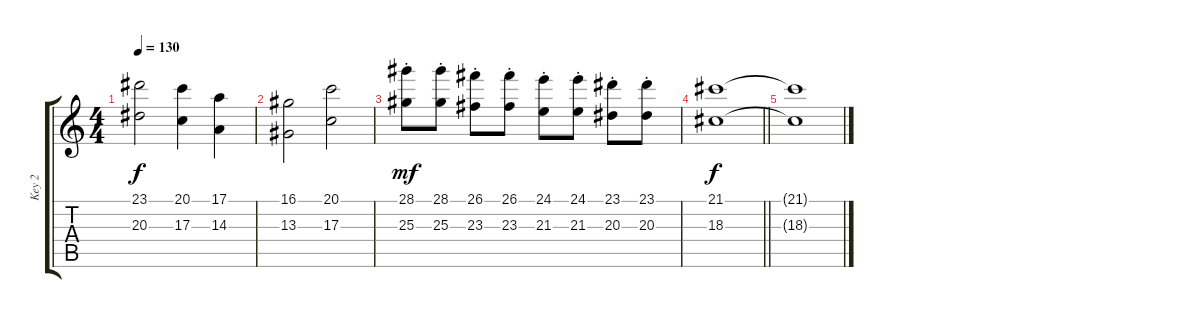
\track ("Key 2" "Key 2") {instrument stringensemble1}
\staff {score tabs}
\tuning (E4 B3 G3 D3 A2 E2) {hide}
\ts (4 4)
\tempo 130
\clef g2
\ks c
(23.1 20.3).2{dy f} (20.1 17.3).4 (17.1 14.3).4 |
(16.1 13.3).2 (20.1 17.3).2 |
(28.1{st} 25.3{st}).8{dy mf} (28.1{st} 25.3{st}).8 (26.1{st} 23.3{st}).8 (26.1{st} 23.3{st}).8 (24.1{st} 21.3{st}).8 (24.1{st} 21.3{st}).8 (23.1{st} 20.3{st}).8 (23.1{st} 20.3{st}).8 |
\barLineRight lightlight
(21.1 18.3).1{dy f volume 0} |
(21.1{t} 18.3{t}).1
